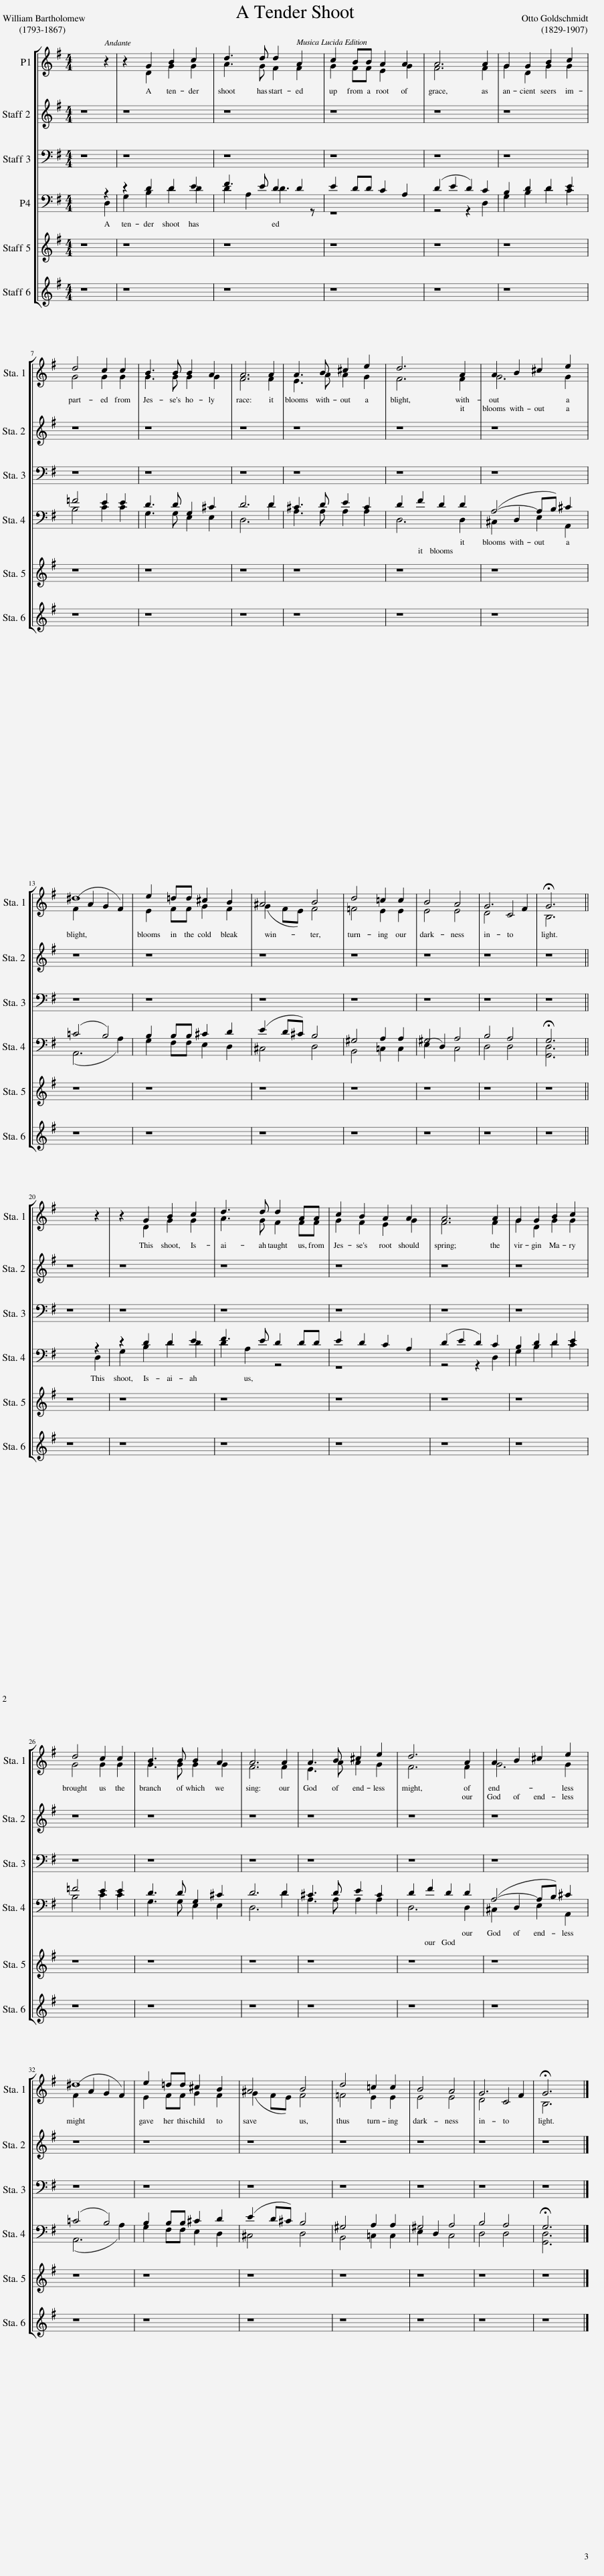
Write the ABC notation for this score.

X:1
%%score [ ( 1 2 ) ( 3 4 ) ]
L:1/8
M:4/4
I:linebreak $
K:G
V:1 treble
V:2 treble
V:3 bass
V:4 bass
V:1
 x6 z2 | z2 G2 B2 c2 | d3 d d2 A2 | c2 BB A2 A2 | A6 A2 | %5
 G2 G2 B2 c2 |$ d4 c2 c2 | B3 B B2 A2 | A6 A2 | A3 B ^c2 e2 | %10
 d6 A2 | A2 B2 ^c2 e2 |$ ^d8 | e2 =dd ^c2 B2 | ^A4 B4 | %15
 d4 =c2 c2 | B4 A4 | G6 F2 | !fermata!G6 x2 ||$ x6 z2 | %20
 z2 G2 B2 c2 | d3 d d2 AA | c2 B2 A2 A2 | A6 A2 | G2 G2 B2 c2 |$ %25
 d4 c2 c2 | B3 B B2 A2 | A6 A2 | A3 B ^c2 e2 | d6 A2 | %30
 A2 B2 ^c2 e2 |$ ^d8 | e2 =dd ^c2 B2 | ^A4 B4 | d4 =c2 c2 | %35
 B4 A4 | G6 F2 | !fermata!G6 x2 |] %38
V:2
 x8 | x2 D2 G2 G2 | A3 G F2 F2 | G2 FF E2 G2 | F6 F2 | %5
 G2 D2 G2 G2 |$ G4 G2 G2 | G3 G G2 G2 | F6 F2 | E3 A A2 G2 | %10
 F6 F2 | G6 G2 |$ (F2 A2 G2 F2) | E2 FF G2 F2 | (G2 FE) F4 | %15
 =F4 E2 E2 | E4 E4 | D4 C4 | B,6 x2 ||$ x8 | %20
 x2 D2 G2 G2 | A3 G F2 FF | G2 F2 E2 G2 | F6 F2 | G2 D2 G2 G2 |$ %25
 G4 G2 G2 | G3 G G2 G2 | F6 F2 | E3 A A2 G2 | F6 F2 | %30
 G6 G2 |$ (F2 A2 G2 F2) | E2 FF G2 F2 | (G2 FE) F4 | =F4 E2 E2 | %35
 E4 E4 | D4 C4 | B,6 x2 |] %38
V:3
 x6 z2 | z2 D2 D2 E2 | F3 E D2 D2 | E2 DD C2 A,2 | (D2 E2 D2) C2 | %5
 B,2 D2 D2 E2 |$ =F4 E2 E2 | D3 D G,2 ^C2 | D6 D2 | ^C3 D E2 C2 | %10
 D2 F2 D2 D2 | (A,4- A,B,) ^C2 |$ (=C4 B,4) | B,2 B,B, ^C2 D2 | (E2 D^C) B,4 | %15
 ^G,4 A,2 A,2 | ^G,4 A,4 | B,4 A,4 | G,6 x2 ||$ x6 z2 | %20
 z2 D2 D2 E2 | F3 E D2 DD | E2 D2 C2 A,2 | (D2 E2 D2) C2 | B,2 D2 D2 E2 |$ %25
 =F4 E2 E2 | D3 D G,2 ^C2 | D6 D2 | ^C3 D E2 C2 | D2 F2 D2 D2 | %30
 (A,4- A,B,) ^C2 |$ (=C4 B,4) | B,2 B,B, ^C2 D2 | (E2 D^C) B,4 | ^G,4 A,2 A,2 | %35
 ^G,4 A,4 | B,4 A,4 | G,6 x2 |] %38
V:4
 x6 D,2 | G,2 B,2 D2 D2 | D2 A,2 D3 z | z8 | z4 z2 D,2 | %5
 G,2 B,2 D2 C2 |$ B,4 C2 C2 | G,3 G, E,2 E,2 | D,6 D2 | A,3 A, A,2 A,2 | %10
 D,6 D,2 | ^C,2 D,2 E,2 A,,2 |$ (A,,6 A,2) | G,2 F,F, E,2 D,2 | ^C,4 D,4 | %15
 B,,4 =C,2 C,2 | (E,2 D,2) C,4 | D,4 D,4 | !fermata![G,,D,]6 x2 ||$ x6 D,2 | %20
 G,2 B,2 D2 D2 | D2 A,2 z4 | z8 | z4 z2 D,2 | G,2 B,2 D2 C2 |$ %25
 B,4 C2 C2 | G,3 G, E,2 E,2 | D,6 D2 | A,3 A, A,2 A,2 | D,6 D,2 | %30
 ^C,2 D,2 E,2 A,,2 |$ (A,,6 A,2) | G,2 F,F, E,2 D,2 | ^C,4 D,4 | B,,4 =C,2 C,2 | %35
 E,2 D,2 C,4 | D,4 D,4 | !fermata![G,,D,]6 x2 |] %38
